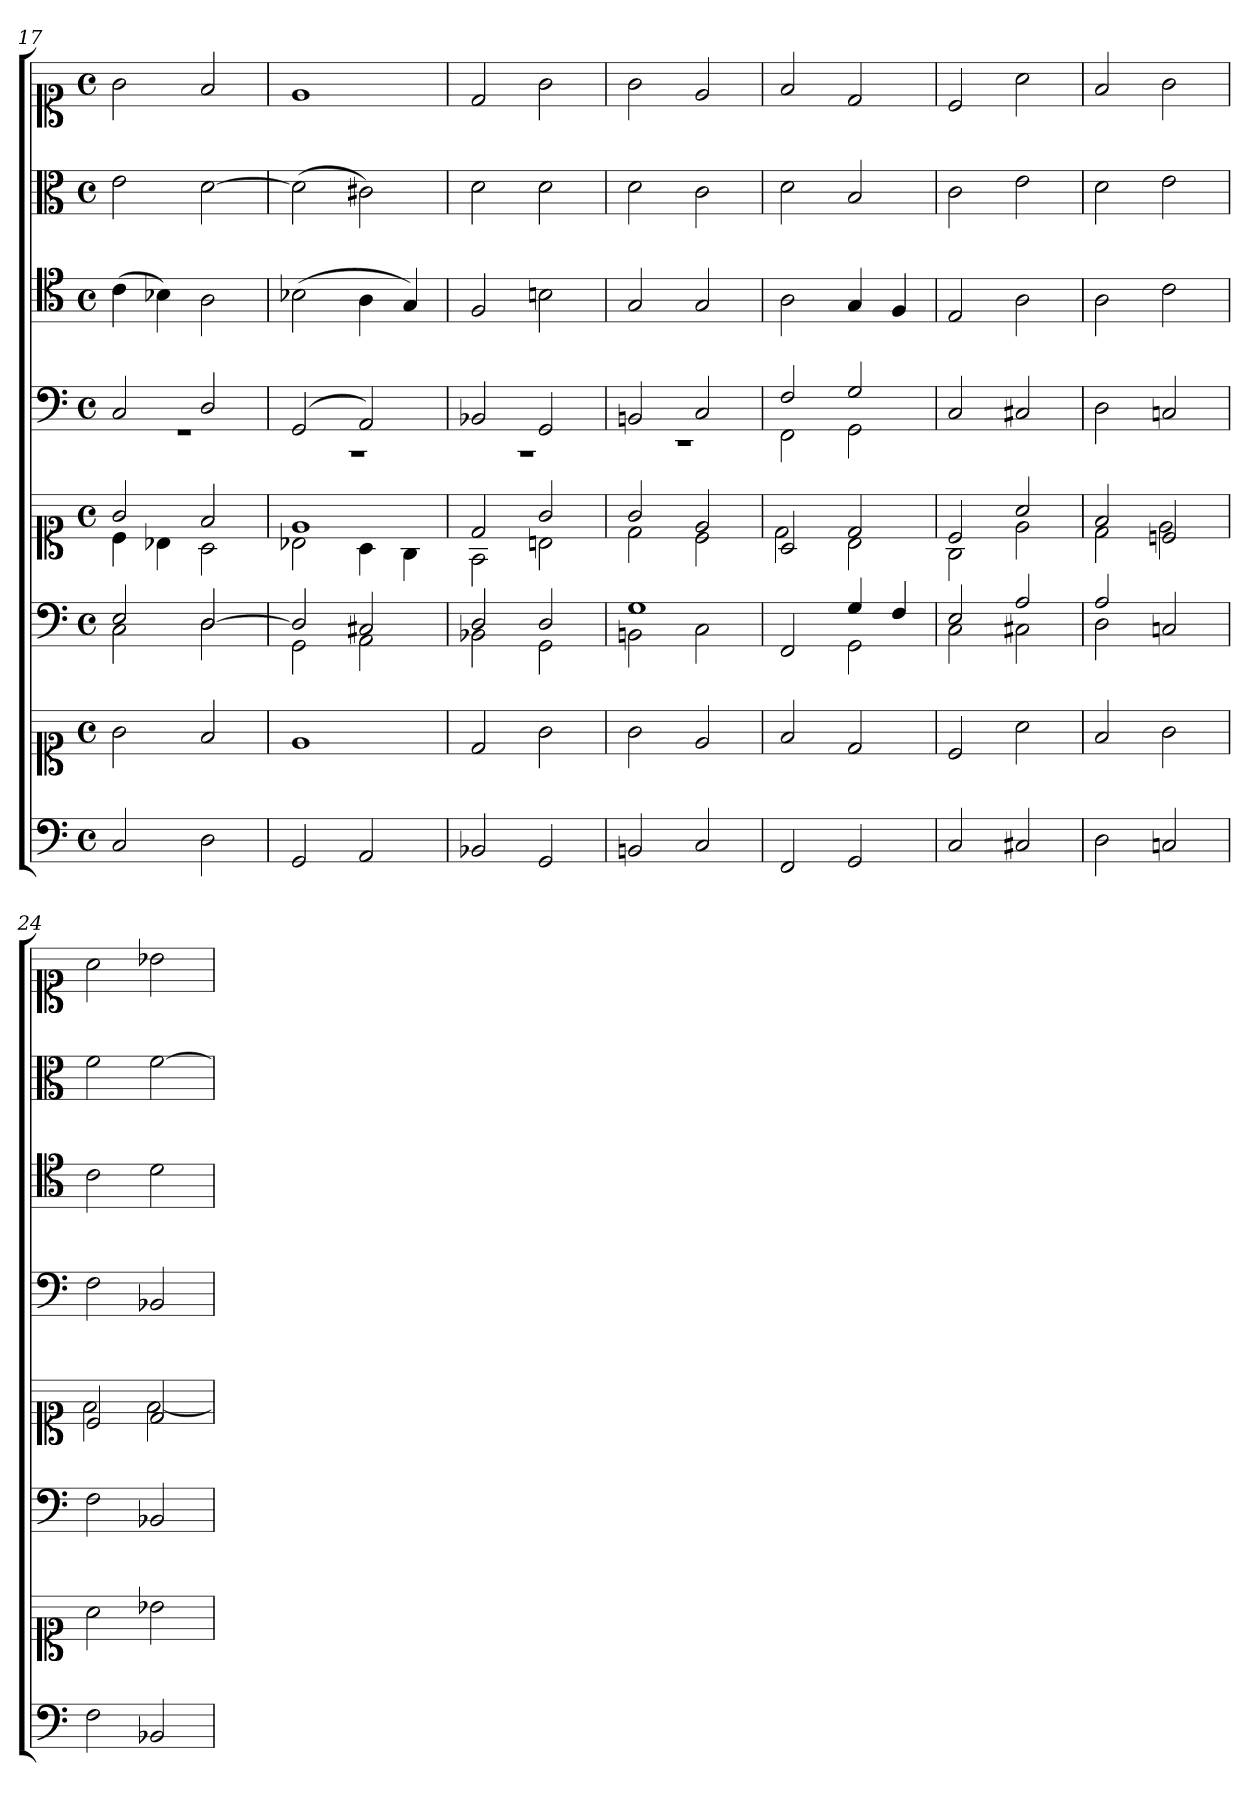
**kern	**kern	**kern	**kern	**kern	**kern	**kern	**kern
*part6	*part6	*part5	*part5	*part4	*part3	*part2	*part1
*staff8	*staff7	*staff6	*staff5	*staff4	*staff3	*staff2	*staff1
*clefF4	*clefC1	*clefF4	*clefC1	*clefF4	*clefC4	*clefC3	*clefC1
*k[]	*k[]	*k[]	*k[]	*k[]	*k[]	*k[]	*k[]
*M4/4	*M4/4	*M4/4	*M4/4	*M4/4	*M4/4	*M4/4	*M4/4
*met(c)	*met(c)	*met(c)	*met(c)	*met(c)	*met(c)	*met(c)	*met(c)
=17	=17	=17	=17	=17	=17	=17	=17
*	*	*^	*^	*^	*	*	*
2C	2g	2E	2C	2g	4c	2C	1r	(4c	2e	2g
.	.	.	.	.	4B-X	.	.	4B-X)	.	.
2D	2f	[2D	2D	2f	2A	2D	.	2A	[2d	2f
=18	=18	=18	=18	=18	=18	=18	=18	=18	=18	=18
2GG	1e	2D]	2GG	1e	2B-X	(2GG	1r	(2B-X	(2d]	1e
2AA	.	2C#X	2AA	.	4A	2AA)	.	4A	2c#X)	.
.	.	.	.	.	4G	.	.	4G)	.	.
=19	=19	=19	=19	=19	=19	=19	=19	=19	=19	=19
2BB-X	2d	2D	2BB-X	2d	2F	2BB-X	1r	2F	2d	2d
2GG	2g	2D	2GG	2g	2Bn	2GG	.	2Bn	2d	2g
=20	=20	=20	=20	=20	=20	=20	=20	=20	=20	=20
2BBn	2g	1G	2BBn	2g	2d	2BBn	1r	2G	2d	2g
2C	2e	.	2C	2e	2c	2C	.	2G	2c	2e
=21	=21	=21	=21	=21	=21	=21	=21	=21	=21	=21
2FF	2f	2ryy	2FF	2A	2d	2F	2FF	2A	2d	2f
2GG	2d	4G	2GG	2d	2B	2G	2GG	4G	2B	2d
.	.	4F	.	.	.	.	.	4F	.	.
*	*	*	*	*	*	*v	*v	*	*	*
=22	=22	=22	=22	=22	=22	=22	=22	=22	=22
2C	2c	2E	2C	2c	2G	2C	2E	2c	2c
2C#X	2a	2A	2C#X	2a	2e	2C#X	2A	2e	2a
=23	=23	=23	=23	=23	=23	=23	=23	=23	=23
2D	2f	2A	2D	2f	2d	2D	2A	2d	2f
2Cn	2g	2ryy	2Cn	2cn	2e	2Cn	2c	2e	2g
*	*	*v	*v	*	*	*	*	*	*
=24	=24	=24	=24	=24	=24	=24	=24	=24
2F	2a	2F	2c	2f	2F	2c	2f	2a
2BB-X	2b-X	2BB-X	2d	[2f	2BB-X	2d	[2f	2b-X
*	*	*	*v	*v	*	*	*	*
=	=	=	=	=	=	=	=
*-	*-	*-	*-	*-	*-	*-	*-
